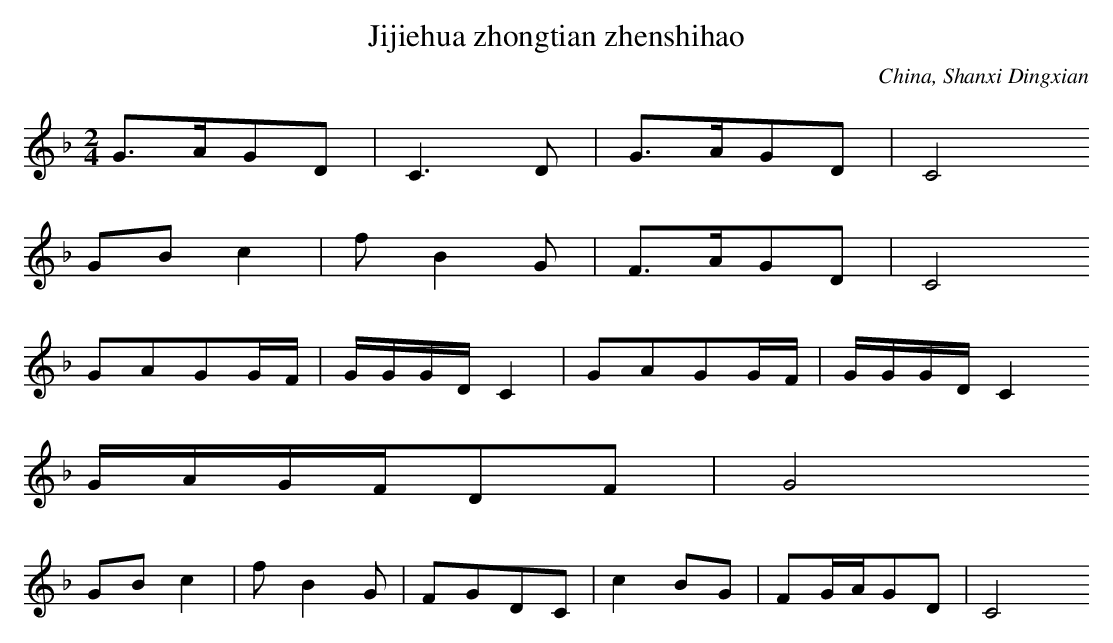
X:1
T: Jijiehua zhongtian zhenshihao
O: China, Shanxi Dingxian
M: 2/4
L: 1/16
K: F
G3AG2D2 | C6D2 | G3AG2D2 | C8
G2B2c4 | f2B4G2 | F3AG2D2 | C8
G2A2G2GF | GGGDC4 | G2A2G2GF | GGGDC4
GAGFD2F2 | G8
G2B2c4 | f2B4G2 | F2G2D2C2 | c4B2G2 | F2GAG2D2 | C8
